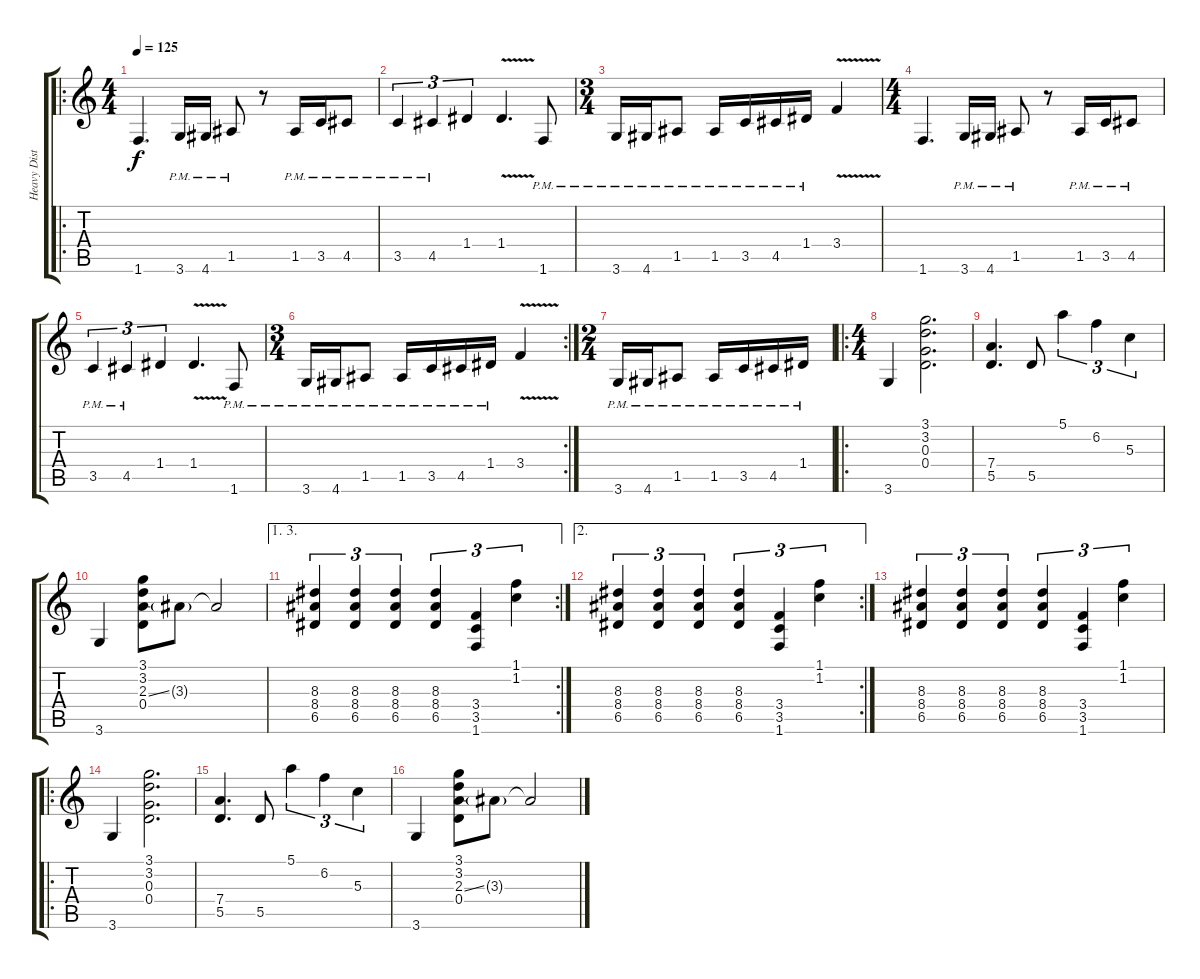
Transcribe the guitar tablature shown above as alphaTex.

\track ("Heavy Distortion Guitar" "Heavy Dist") {instrument distortionguitar}
\staff {score tabs}
\tuning (E4 B3 G3 D3 A2 E2) {hide}
\ro
\ts (4 4)
\tempo 125
\clef g2
\ks c
1.6.4{d dy f} 3.6{pm}.16 4.6{pm}.16 1.5{pm}.8 r.8 1.5{pm}.16 3.5{pm}.16 4.5{pm}.8 |
3.5{pm}.4{tu (3 2)} 4.5{pm}.4{tu (3 2)} 1.4.4{tu (3 2)} 1.4{v}.4{d} 1.6{pm}.8 |
\ts (3 4)
3.6{pm}.16 4.6{pm}.16 1.5{pm}.8 1.5{pm}.16 3.5{pm}.16 4.5{pm}.16 1.4{pm}.16 3.4{v}.4 |
\ts (4 4)
1.6.4{d} 3.6{pm}.16 4.6{pm}.16 1.5{pm}.8 r.8 1.5{pm}.16 3.5{pm}.16 4.5{pm}.8 |
3.5{pm}.4{tu (3 2)} 4.5{pm}.4{tu (3 2)} 1.4.4{tu (3 2)} 1.4{v}.4{d} 1.6{pm}.8 |
\rc 2
\ts (3 4)
3.6{pm}.16 4.6{pm}.16 1.5{pm}.8 1.5{pm}.16 3.5{pm}.16 4.5{pm}.16 1.4{pm}.16 3.4{v}.4 |
\ts (2 4)
3.6{pm}.16 4.6{pm}.16 1.5{pm}.8 1.5{pm}.16 3.5{pm}.16 4.5{pm}.16 1.4{pm}.16 |
\ro
\ts (4 4)
3.6.4 (3.1 3.2 0.3 0.4).2{d} |
(7.4 5.5).4{d} 5.5.8 5.1.4{tu (3 2)} 6.2.4{tu (3 2)} 5.3.4{tu (3 2)} |
3.6.4 (3.1 3.2 2.3{ss} 0.4).8 3.3{g}.8 3.3{t}.2 |
\ae (1 3)
\rc 2
(8.3 8.4 6.5).4{tu (3 2)} (8.3 8.4 6.5).4{tu (3 2)} (8.3 8.4 6.5).4{tu (3 2)} (8.3 8.4 6.5).4{tu (3 2)} (3.4 3.5 1.6).4{tu (3 2)} (1.1 1.2).4{tu (3 2)} |
\ae 2
\rc 2
(8.3 8.4 6.5).4{tu (3 2)} (8.3 8.4 6.5).4{tu (3 2)} (8.3 8.4 6.5).4{tu (3 2)} (8.3 8.4 6.5).4{tu (3 2)} (3.4 3.5 1.6).4{tu (3 2)} (1.1 1.2).4{tu (3 2)} |
(8.3 8.4 6.5).4{tu (3 2)} (8.3 8.4 6.5).4{tu (3 2)} (8.3 8.4 6.5).4{tu (3 2)} (8.3 8.4 6.5).4{tu (3 2)} (3.4 3.5 1.6).4{tu (3 2)} (1.1 1.2).4{tu (3 2)} |
\ro
3.6.4 (3.1 3.2 0.3 0.4).2{d} |
(7.4 5.5).4{d} 5.5.8 5.1.4{tu (3 2)} 6.2.4{tu (3 2)} 5.3.4{tu (3 2)} |
3.6.4 (3.1 3.2 2.3{ss} 0.4).8 3.3{g}.8 3.3{t}.2
